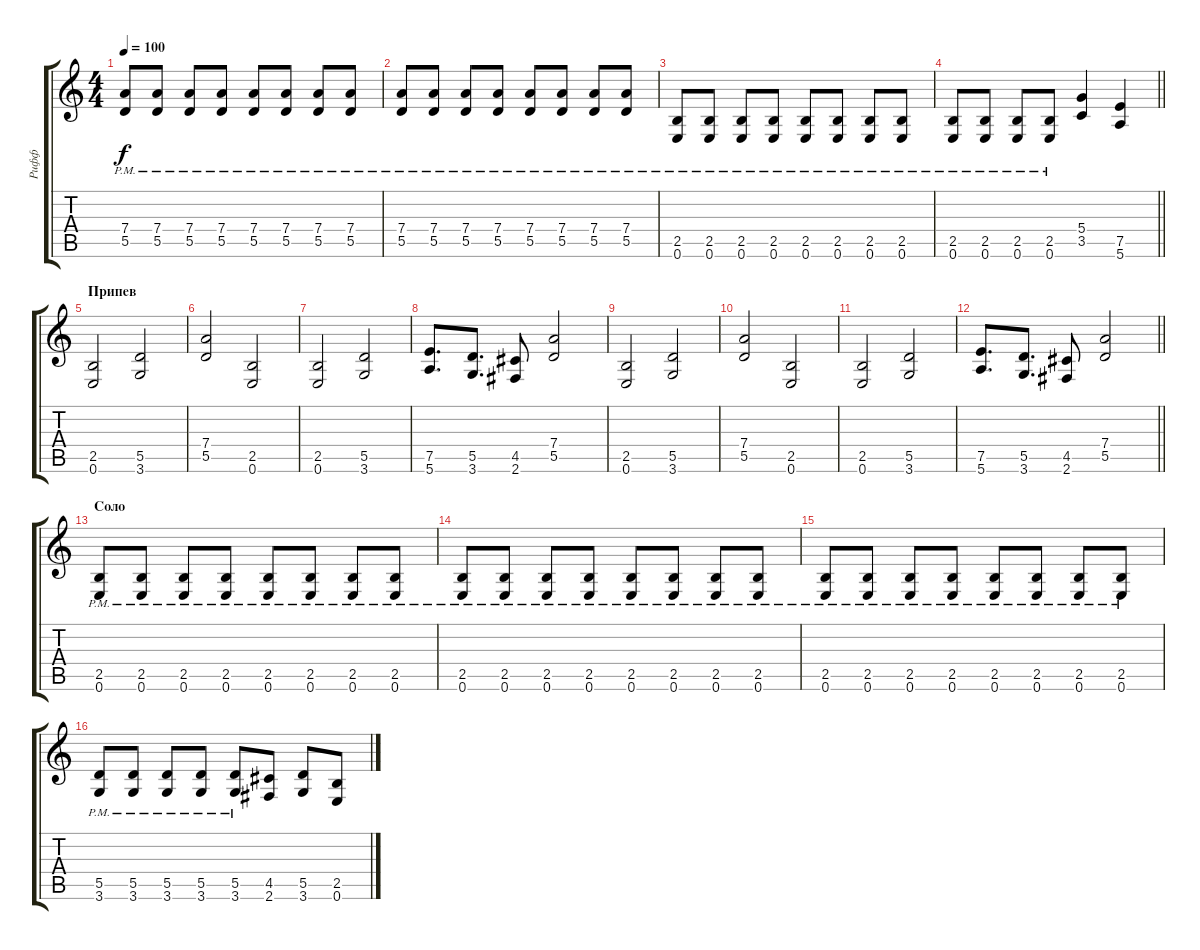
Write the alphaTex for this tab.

\track ("Рифф" "Рифф") {instrument distortionguitar}
\staff {score tabs}
\tuning (E4 B3 G3 D3 A2 E2) {hide}
\ts (4 4)
\tempo 100
\clef g2
\ks c
(7.4{pm} 5.5{pm}).8{dy f} (7.4{pm} 5.5{pm}).8 (7.4{pm} 5.5{pm}).8 (7.4{pm} 5.5{pm}).8 (7.4{pm} 5.5{pm}).8 (7.4{pm} 5.5{pm}).8 (7.4{pm} 5.5{pm}).8 (7.4{pm} 5.5{pm}).8 |
(7.4{pm} 5.5{pm}).8 (7.4{pm} 5.5{pm}).8 (7.4{pm} 5.5{pm}).8 (7.4{pm} 5.5{pm}).8 (7.4{pm} 5.5{pm}).8 (7.4{pm} 5.5{pm}).8 (7.4{pm} 5.5{pm}).8 (7.4{pm} 5.5{pm}).8 |
(2.5{pm} 0.6{pm}).8 (2.5{pm} 0.6{pm}).8 (2.5{pm} 0.6{pm}).8 (2.5{pm} 0.6{pm}).8 (2.5{pm} 0.6{pm}).8 (2.5{pm} 0.6{pm}).8 (2.5{pm} 0.6{pm}).8 (2.5{pm} 0.6{pm}).8 |
\barLineRight lightlight
(2.5{pm} 0.6{pm}).8 (2.5{pm} 0.6{pm}).8 (2.5{pm} 0.6{pm}).8 (2.5{pm} 0.6{pm}).8 (5.4 3.5).4 (7.5 5.6).4 |
\section ("" "Припев")
(2.5 0.6).2 (5.5 3.6).2 |
(7.4 5.5).2 (2.5 0.6).2 |
(2.5 0.6).2 (5.5 3.6).2 |
(7.5 5.6).8{d} (5.5 3.6).8{d} (4.5 2.6).8 (7.4 5.5).2 |
(2.5 0.6).2 (5.5 3.6).2 |
(7.4 5.5).2 (2.5 0.6).2 |
(2.5 0.6).2 (5.5 3.6).2 |
\barLineRight lightlight
(7.5 5.6).8{d} (5.5 3.6).8{d} (4.5 2.6).8 (7.4 5.5).2 |
\section ("" "Соло")
(2.5{pm} 0.6{pm}).8 (2.5{pm} 0.6{pm}).8 (2.5{pm} 0.6{pm}).8 (2.5{pm} 0.6{pm}).8 (2.5{pm} 0.6{pm}).8 (2.5{pm} 0.6{pm}).8 (2.5{pm} 0.6{pm}).8 (2.5{pm} 0.6{pm}).8 |
(2.5{pm} 0.6{pm}).8 (2.5{pm} 0.6{pm}).8 (2.5{pm} 0.6{pm}).8 (2.5{pm} 0.6{pm}).8 (2.5{pm} 0.6{pm}).8 (2.5{pm} 0.6{pm}).8 (2.5{pm} 0.6{pm}).8 (2.5{pm} 0.6{pm}).8 |
(2.5{pm} 0.6{pm}).8 (2.5{pm} 0.6{pm}).8 (2.5{pm} 0.6{pm}).8 (2.5{pm} 0.6{pm}).8 (2.5{pm} 0.6{pm}).8 (2.5{pm} 0.6{pm}).8 (2.5{pm} 0.6{pm}).8 (2.5{pm} 0.6{pm}).8 |
(5.5{pm} 3.6{pm}).8 (5.5{pm} 3.6{pm}).8 (5.5{pm} 3.6{pm}).8 (5.5{pm} 3.6{pm}).8 (5.5{pm} 3.6{pm}).8 (4.5 2.6).8 (5.5 3.6).8 (2.5 0.6).8
